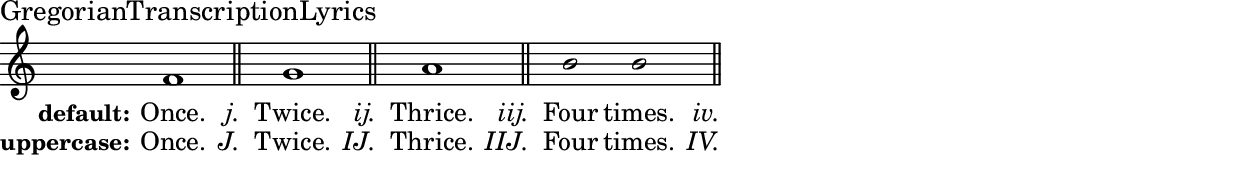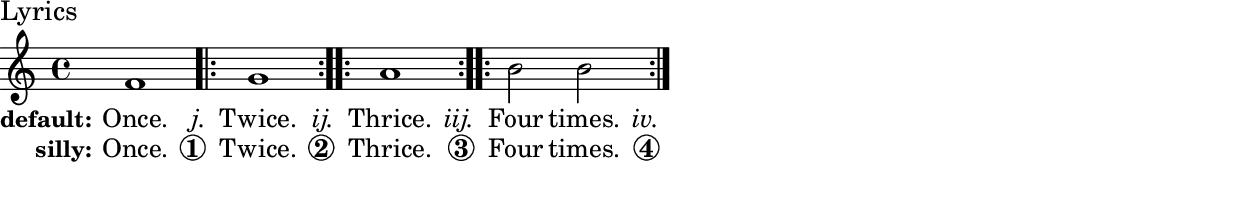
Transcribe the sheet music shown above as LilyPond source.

%% Generated by lilypond-book
%% Options: [exampleindent=10.16\mm,indent=0\mm,line-width=160\mm]
\include "lilypond-book-preamble.ly"


% ****************************************************************
% Start cut-&-pastable-section
% ****************************************************************

#(ly:set-option 'eps-box-padding 3.000000)



\paper {
  indent = 0\mm
  line-width = 160\mm
  % offset the left padding, also add 1mm as lilypond creates cropped
  % images with a little space on the right
  line-width = #(- line-width (* mm  3.000000) (* mm 1))
}

\layout {
  
}




% ****************************************************************
% ly snippet:
% ****************************************************************
\sourcefilename "/lilypond-2.23.82/input/regression/lyric-repeat-count-format.ly"
\sourcefileline 0
\version "2.23.7"

\header {
  texidoc = "This shows the default format of @code{LyricRepeatCount}
and that it can be overridden."
}

#(ly:set-option 'warning-as-error #t)

\layout {
  ragged-right = ##t
}

music = \fixed c' {
  \repeat volta 1 { f1 }
  \repeat volta 2 { g1 }
  \repeat volta 3 { a1 }
  \repeat volta 4 { b2 b }
}

words = \lyricmode {
  \repeat volta 1 { Once.1 }
  \repeat volta 2 { Twice.1 }
  \repeat volta 3 { Thrice.1 }
  \repeat volta 4 { Four2 times. }
}

\score {
  <<
    \new GregorianTranscriptionStaff <<
      \sectionLabel "GregorianTranscriptionLyrics"
      \music
    >>

    \new GregorianTranscriptionLyrics \with {
      stanza = "default:"
    } \words

    \new GregorianTranscriptionLyrics \with {
      stanza = "uppercase:"
      lyricRepeatCountFormatter = #(make-lyric-repeat-count-formatter
                                    '(roman-ij dot))
    } \words
  >>
}

\score {
  <<
    \new Staff <<
      \sectionLabel "Lyrics"
      \music
    >>

    \new Lyrics \with {
      stanza = "default:"
      \consists "Lyric_repeat_count_engraver"
    } \words

    \new Lyrics \with {
      stanza = "silly:"
      \consists "Lyric_repeat_count_engraver"
      lyricRepeatCountFormatter = #(make-lyric-repeat-count-formatter
                                    '(bold circle numbers))
      \override LyricRepeatCount.font-shape = #'()
    } \words
  >>
}



% ****************************************************************
% end ly snippet
% ****************************************************************
